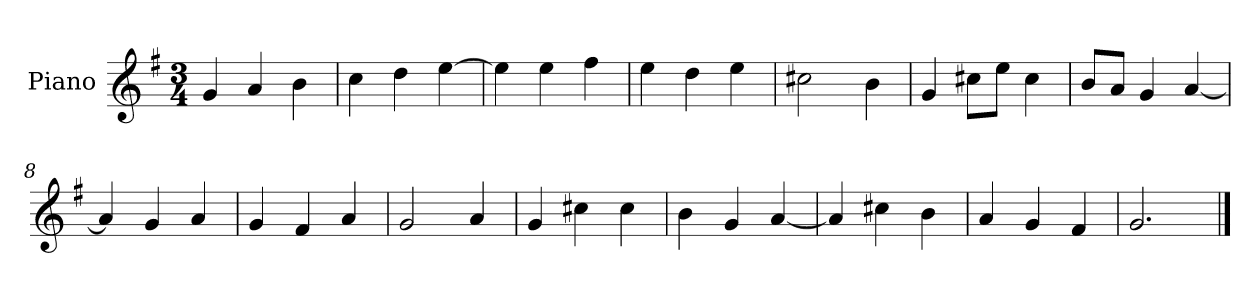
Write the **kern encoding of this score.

**kern
*part1
*staff1
*I"Piano
*I'P-no
*clefG2
*k[f#]
*M3/4
*MM177
=1
4g/
4a/
4b\
=2
4cc\
4dd\
[4ee\
=3
4ee\]
4ee\
4ff#\
=4
4ee\
4dd\
4ee\
=5
2cc#X\
4b\
=6
4g/
8cc#X\L
8ee\J
4cc#\
=7
8b/L
8a/J
4g/
[4a/
=8
4a/]
4g/
4a/
=9
4g/
4f#/
4a/
=10
2g/
4a/
!!LO:LB:g=z
=11
4g/
4cc#X\
4cc#\
=12
4b\
4g/
[4a/
=13
4a/]
4cc#X\
4b\
=14
4a/
4g/
4f#/
=15
2.g/
==
*-
